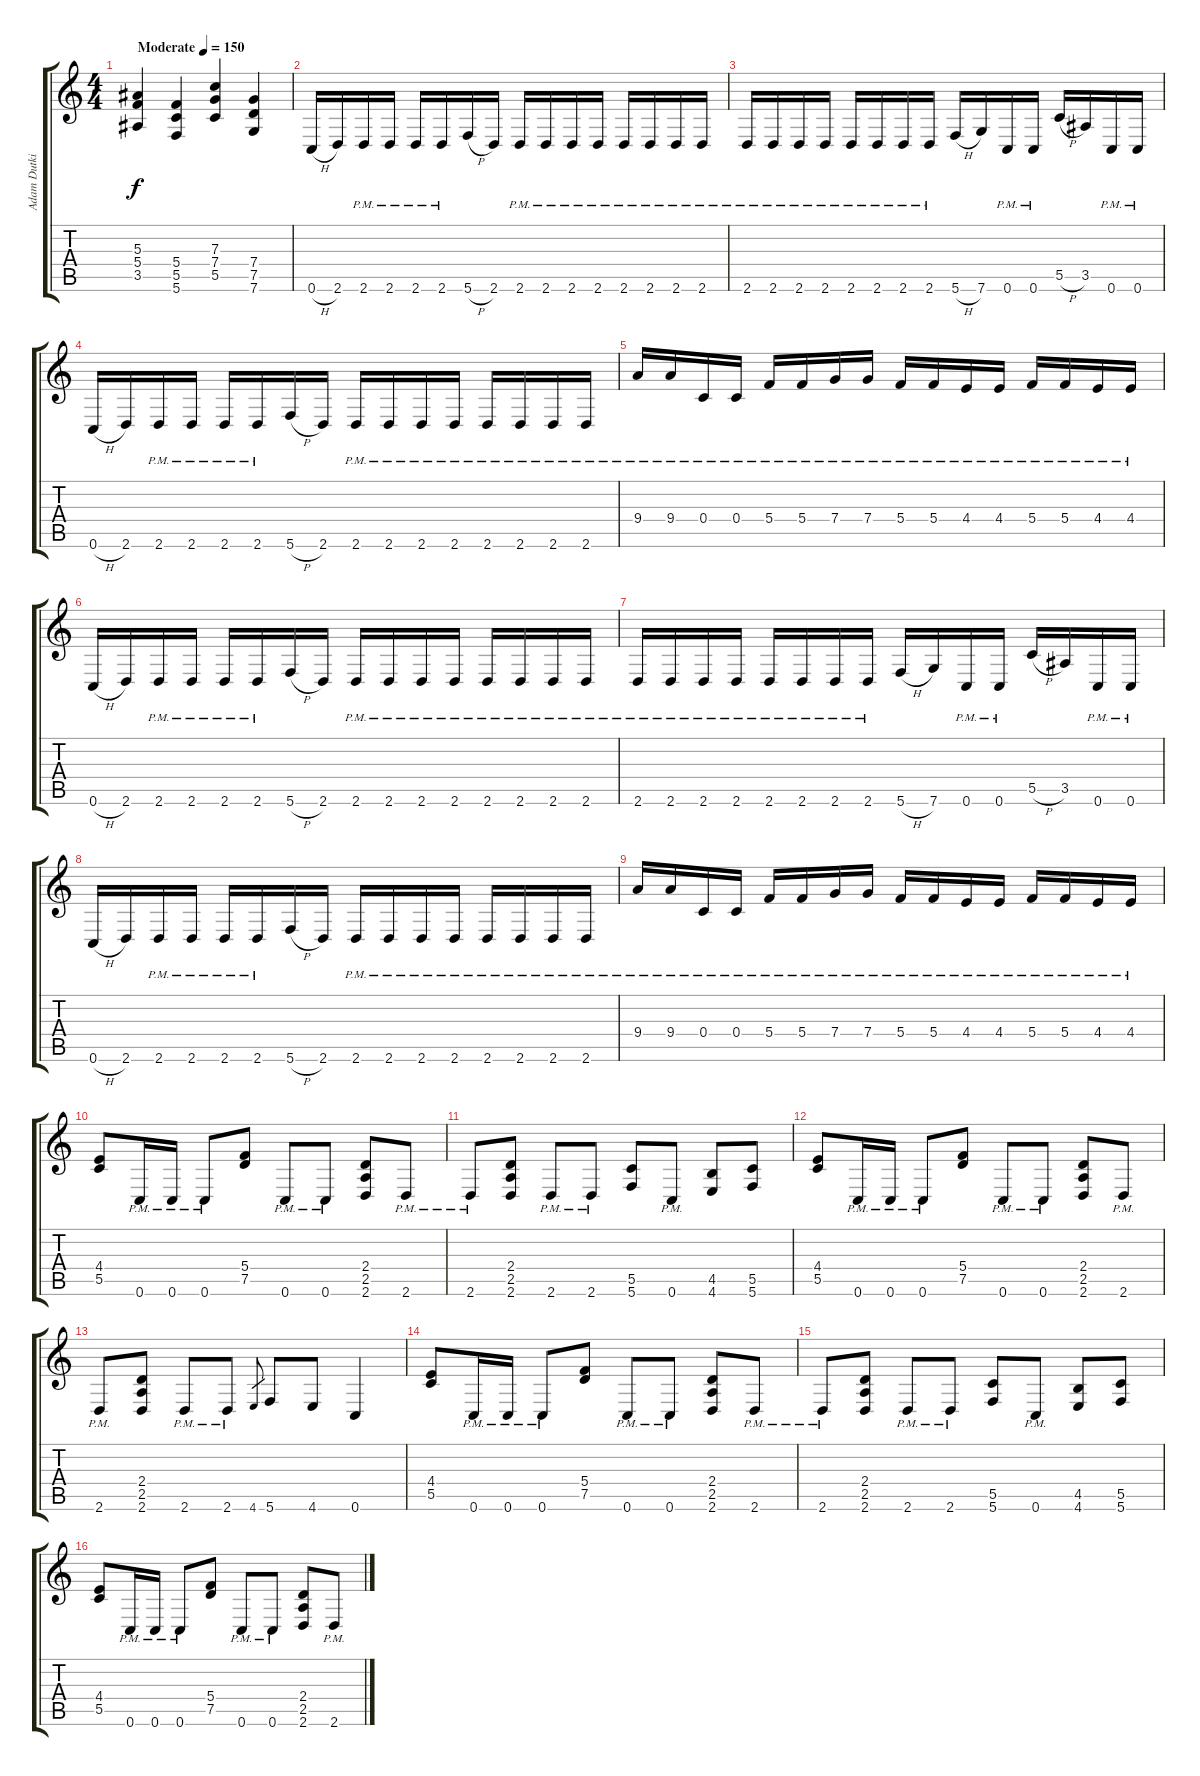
\track ("Adam Dutkiewicz" "Adam Dutki") {instrument distortionguitar}
\staff {score tabs}
\tuning (D4 A3 F3 C3 G2 C2) {hide}
\ts (4 4)
\tempo (150 "Moderate")
\clef g2
\ks c
(5.3 5.4 3.5).4{dy f instrument distortionguitar} (5.4 5.5 5.6).4 (7.3 7.4 5.5).4 (7.4 7.5 7.6).4 |
0.6{h}.16 2.6.16 2.6{pm}.16 2.6{pm}.16 2.6{pm}.16 2.6{pm}.16 5.6{h}.16 2.6.16 2.6{pm}.16 2.6{pm}.16 2.6{pm}.16 2.6{pm}.16 2.6{pm}.16 2.6{pm}.16 2.6{pm}.16 2.6{pm}.16 |
2.6{pm}.16 2.6{pm}.16 2.6{pm}.16 2.6{pm}.16 2.6{pm}.16 2.6{pm}.16 2.6{pm}.16 2.6{pm}.16 5.6{h}.16 7.6.16 0.6{pm}.16 0.6{pm}.16 5.5{h}.16 3.5.16 0.6{pm}.16 0.6{pm}.16 |
0.6{h}.16 2.6.16 2.6{pm}.16 2.6{pm}.16 2.6{pm}.16 2.6{pm}.16 5.6{h}.16 2.6.16 2.6{pm}.16 2.6{pm}.16 2.6{pm}.16 2.6{pm}.16 2.6{pm}.16 2.6{pm}.16 2.6{pm}.16 2.6{pm}.16 |
9.4{pm}.16 9.4{pm}.16 0.4{pm}.16 0.4{pm}.16 5.4{pm}.16 5.4{pm}.16 7.4{pm}.16 7.4{pm}.16 5.4{pm}.16 5.4{pm}.16 4.4{pm}.16 4.4{pm}.16 5.4{pm}.16 5.4{pm}.16 4.4{pm}.16 4.4{pm}.16 |
0.6{h}.16 2.6.16 2.6{pm}.16 2.6{pm}.16 2.6{pm}.16 2.6{pm}.16 5.6{h}.16 2.6.16 2.6{pm}.16 2.6{pm}.16 2.6{pm}.16 2.6{pm}.16 2.6{pm}.16 2.6{pm}.16 2.6{pm}.16 2.6{pm}.16 |
2.6{pm}.16 2.6{pm}.16 2.6{pm}.16 2.6{pm}.16 2.6{pm}.16 2.6{pm}.16 2.6{pm}.16 2.6{pm}.16 5.6{h}.16 7.6.16 0.6{pm}.16 0.6{pm}.16 5.5{h}.16 3.5.16 0.6{pm}.16 0.6{pm}.16 |
0.6{h}.16 2.6.16 2.6{pm}.16 2.6{pm}.16 2.6{pm}.16 2.6{pm}.16 5.6{h}.16 2.6.16 2.6{pm}.16 2.6{pm}.16 2.6{pm}.16 2.6{pm}.16 2.6{pm}.16 2.6{pm}.16 2.6{pm}.16 2.6{pm}.16 |
9.4{pm}.16 9.4{pm}.16 0.4{pm}.16 0.4{pm}.16 5.4{pm}.16 5.4{pm}.16 7.4{pm}.16 7.4{pm}.16 5.4{pm}.16 5.4{pm}.16 4.4{pm}.16 4.4{pm}.16 5.4{pm}.16 5.4{pm}.16 4.4{pm}.16 4.4{pm}.16 |
(4.4 5.5).8 0.6{pm}.16 0.6{pm}.16 0.6{pm}.8 (5.4 7.5).8 0.6{pm}.8 0.6{pm}.8 (2.4 2.5 2.6).8 2.6{pm}.8 |
2.6{pm}.8 (2.4 2.5 2.6).8 2.6{pm}.8 2.6{pm}.8 (5.5 5.6).8 0.6{pm}.8 (4.5 4.6).8 (5.5 5.6).8 |
(4.4 5.5).8 0.6{pm}.16 0.6{pm}.16 0.6{pm}.8 (5.4 7.5).8 0.6{pm}.8 0.6{pm}.8 (2.4 2.5 2.6).8 2.6{pm}.8 |
2.6{pm}.8 (2.4 2.5 2.6).8 2.6{pm}.8 2.6{pm}.8 4.6.8{gr} 5.6.8 4.6.8 0.6.4 |
(4.4 5.5).8 0.6{pm}.16 0.6{pm}.16 0.6{pm}.8 (5.4 7.5).8 0.6{pm}.8 0.6{pm}.8 (2.4 2.5 2.6).8 2.6{pm}.8 |
2.6{pm}.8 (2.4 2.5 2.6).8 2.6{pm}.8 2.6{pm}.8 (5.5 5.6).8 0.6{pm}.8 (4.5 4.6).8 (5.5 5.6).8 |
(4.4 5.5).8 0.6{pm}.16 0.6{pm}.16 0.6{pm}.8 (5.4 7.5).8 0.6{pm}.8 0.6{pm}.8 (2.4 2.5 2.6).8 2.6{pm}.8
